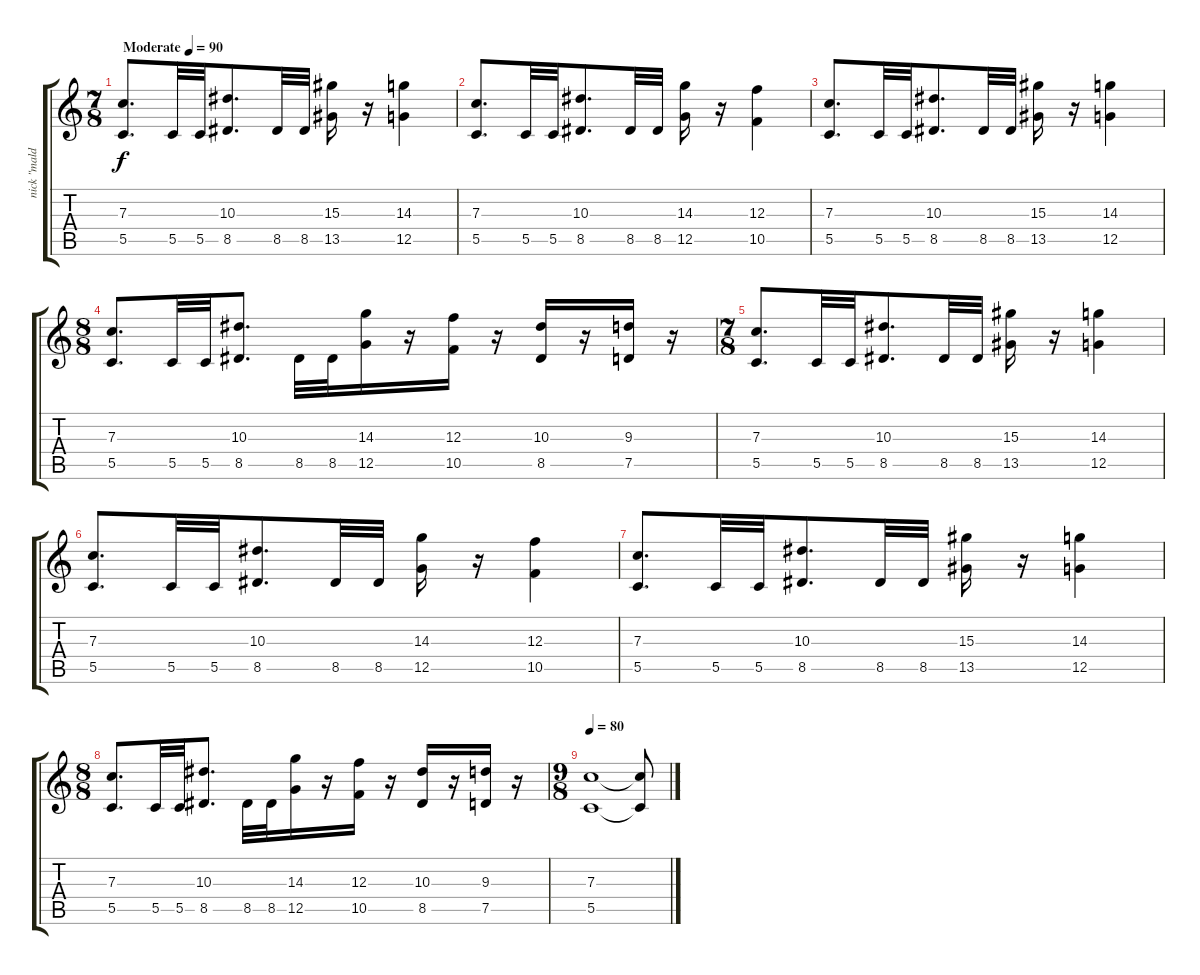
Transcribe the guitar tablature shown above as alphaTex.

\track ("nick \"maldy\"" "nick \"mald") {instrument distortionguitar}
\staff {score tabs}
\tuning (D4 A3 F3 C3 G2 C2) {hide}
\ts (7 8)
\tempo (90 "Moderate")
\clef g2
\ks c
(7.3 5.5).8{d dy f instrument distortionguitar} 5.5.32 5.5.32 (10.3 8.5).8{d} 8.5.32 8.5.32 (15.3 13.5).16 r.16 (14.3 12.5).4 |
(7.3 5.5).8{d} 5.5.32 5.5.32 (10.3 8.5).8{d} 8.5.32 8.5.32 (14.3 12.5).16 r.16 (12.3 10.5).4 |
(7.3 5.5).8{d} 5.5.32 5.5.32 (10.3 8.5).8{d} 8.5.32 8.5.32 (15.3 13.5).16 r.16 (14.3 12.5).4 |
\ts (8 8)
(7.3 5.5).8{d} 5.5.32 5.5.32 (10.3 8.5).8{d} 8.5.32 8.5.32 (14.3 12.5).16 r.16 (12.3 10.5).16 r.16 (10.3 8.5).16 r.16 (9.3 7.5).16 r.16 |
\ts (7 8)
(7.3 5.5).8{d} 5.5.32 5.5.32 (10.3 8.5).8{d} 8.5.32 8.5.32 (15.3 13.5).16 r.16 (14.3 12.5).4 |
(7.3 5.5).8{d} 5.5.32 5.5.32 (10.3 8.5).8{d} 8.5.32 8.5.32 (14.3 12.5).16 r.16 (12.3 10.5).4 |
(7.3 5.5).8{d} 5.5.32 5.5.32 (10.3 8.5).8{d} 8.5.32 8.5.32 (15.3 13.5).16 r.16 (14.3 12.5).4 |
\ts (8 8)
(7.3 5.5).8{d} 5.5.32 5.5.32 (10.3 8.5).8{d} 8.5.32 8.5.32 (14.3 12.5).16 r.16 (12.3 10.5).16 r.16 (10.3 8.5).16 r.16 (9.3 7.5).16 r.16 |
\ts (9 8)
\tempo 80
(7.3 5.5).1 (7.3{t} 5.5{t}).8
